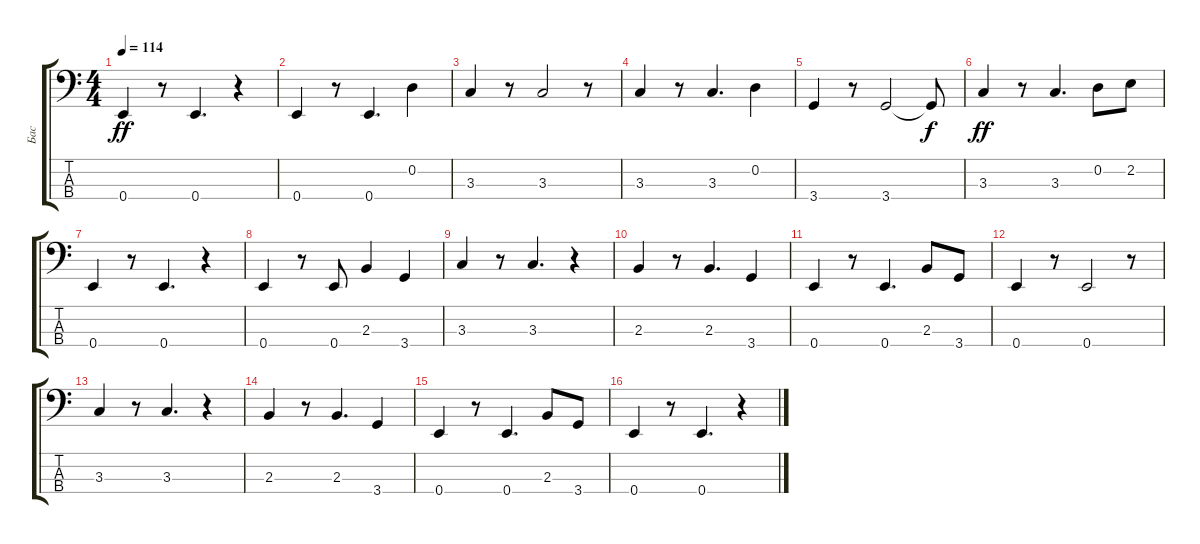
\track ("Бас" "Бас") {instrument electricbasspick}
\staff {score tabs}
\tuning (G2 D2 A1 E1) {hide}
\ts (4 4)
\tempo 114
\clef f4
\ks c
0.4.4{dy ff} r.8 0.4.4{d} r.4 |
0.4.4 r.8 0.4.4{d} 0.2.4 |
3.3.4 r.8 3.3.2 r.8 |
3.3.4 r.8 3.3.4{d} 0.2.4 |
3.4.4 r.8 3.4.2 3.4{t}.8{dy f} |
3.3.4{dy ff} r.8 3.3.4{d} 0.2.8 2.2.8 |
0.4.4 r.8 0.4.4{d} r.4 |
0.4.4 r.8 0.4.8 2.3.4 3.4.4 |
3.3.4 r.8 3.3.4{d} r.4 |
2.3.4 r.8 2.3.4{d} 3.4.4 |
0.4.4 r.8 0.4.4{d} 2.3.8 3.4.8 |
0.4.4 r.8 0.4.2 r.8 |
3.3.4 r.8 3.3.4{d} r.4 |
2.3.4 r.8 2.3.4{d} 3.4.4 |
0.4.4 r.8 0.4.4{d} 2.3.8 3.4.8 |
0.4.4 r.8 0.4.4{d} r.4
